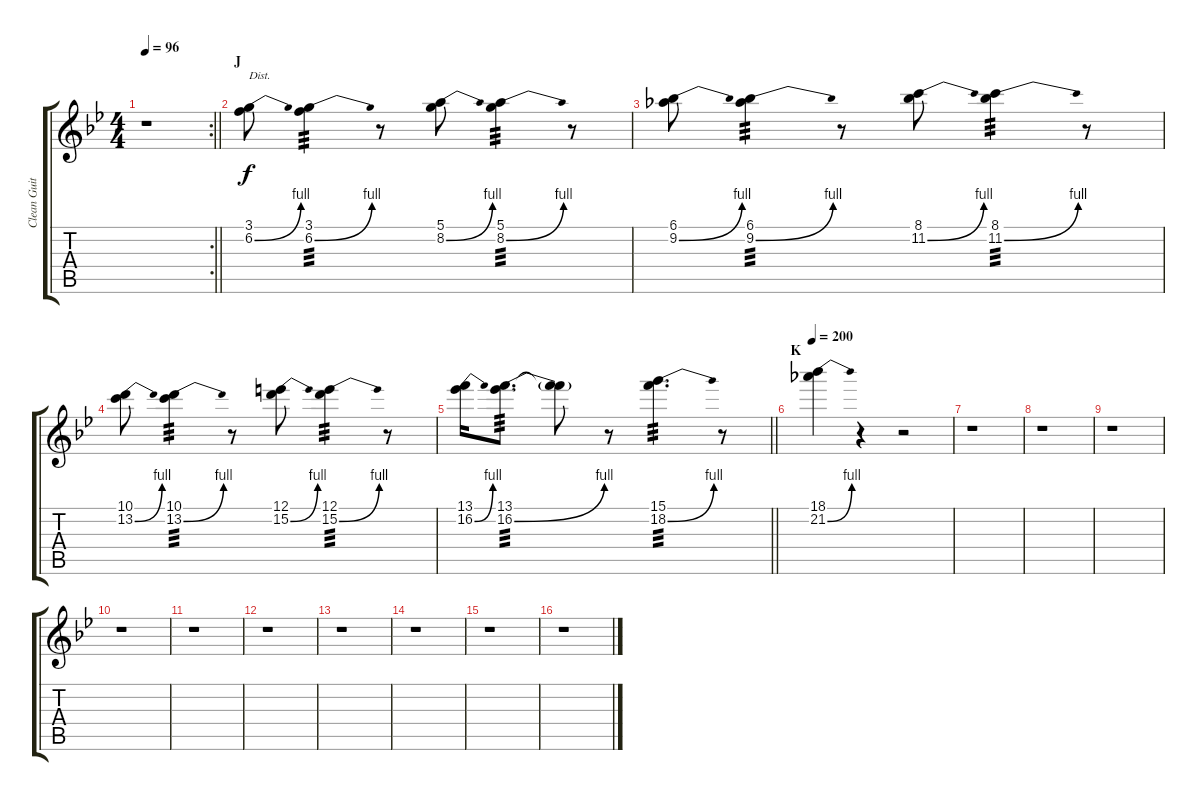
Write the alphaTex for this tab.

\track ("Clean Guitar" "Clean Guit") {instrument electricguitarjazz}
\staff {score tabs}
\tuning (E4 B3 G3 D3 A2 E2) {hide}
\rc 2
\ts (4 4)
\tempo 96
\clef g2
\barLineRight lightlight
\ks gminor
r.1{dy f} |
\section ("" "J")
(3.1 6.2{be (bend 0 0 60 4)}).8{txt "Dist." instrument distortionguitar} (3.1 6.2{be (bend 0 0 60 4)}).4{tp 3} r.8 (5.1 8.2{be (bend 0 0 60 4)}).8 (5.1 8.2{be (bend 0 0 60 4)}).4{tp 3} r.8 |
(6.1 9.2{be (bend 0 0 60 4)}).8 (6.1 9.2{be (bend 0 0 60 4)}).4{tp 3} r.8 (8.1 11.2{be (bend 0 0 60 4)}).8 (8.1 11.2{be (bend 0 0 60 4)}).4{tp 3} r.8 |
(10.1 13.2{be (bend 0 0 60 4)}).8 (10.1 13.2{be (bend 0 0 60 4)}).4{tp 3} r.8 (12.1 15.2{be (bend 0 0 60 4)}).8 (12.1 15.2{be (bend 0 0 60 4)}).4{tp 3} r.8 |
\barLineRight lightlight
(13.1 16.2{be (bend 0 0 60 4)}).16 (13.1 16.2{be (bend 0 0 60 4)}).8{d tp 3} (13.1{t} 16.2{t}).8 r.8 (15.1 18.2{be (bend 0 0 60 4)}).4{d tp 3} r.8 |
\section ("" "K")
\tempo 200
(18.1 21.2{be (bend 0 0 60 4)}).4 r.4 r.2 |
r.1 |
r.1 |
r.1 |
r.1 |
r.1 |
r.1 |
r.1 |
r.1 |
r.1 |
r.1
